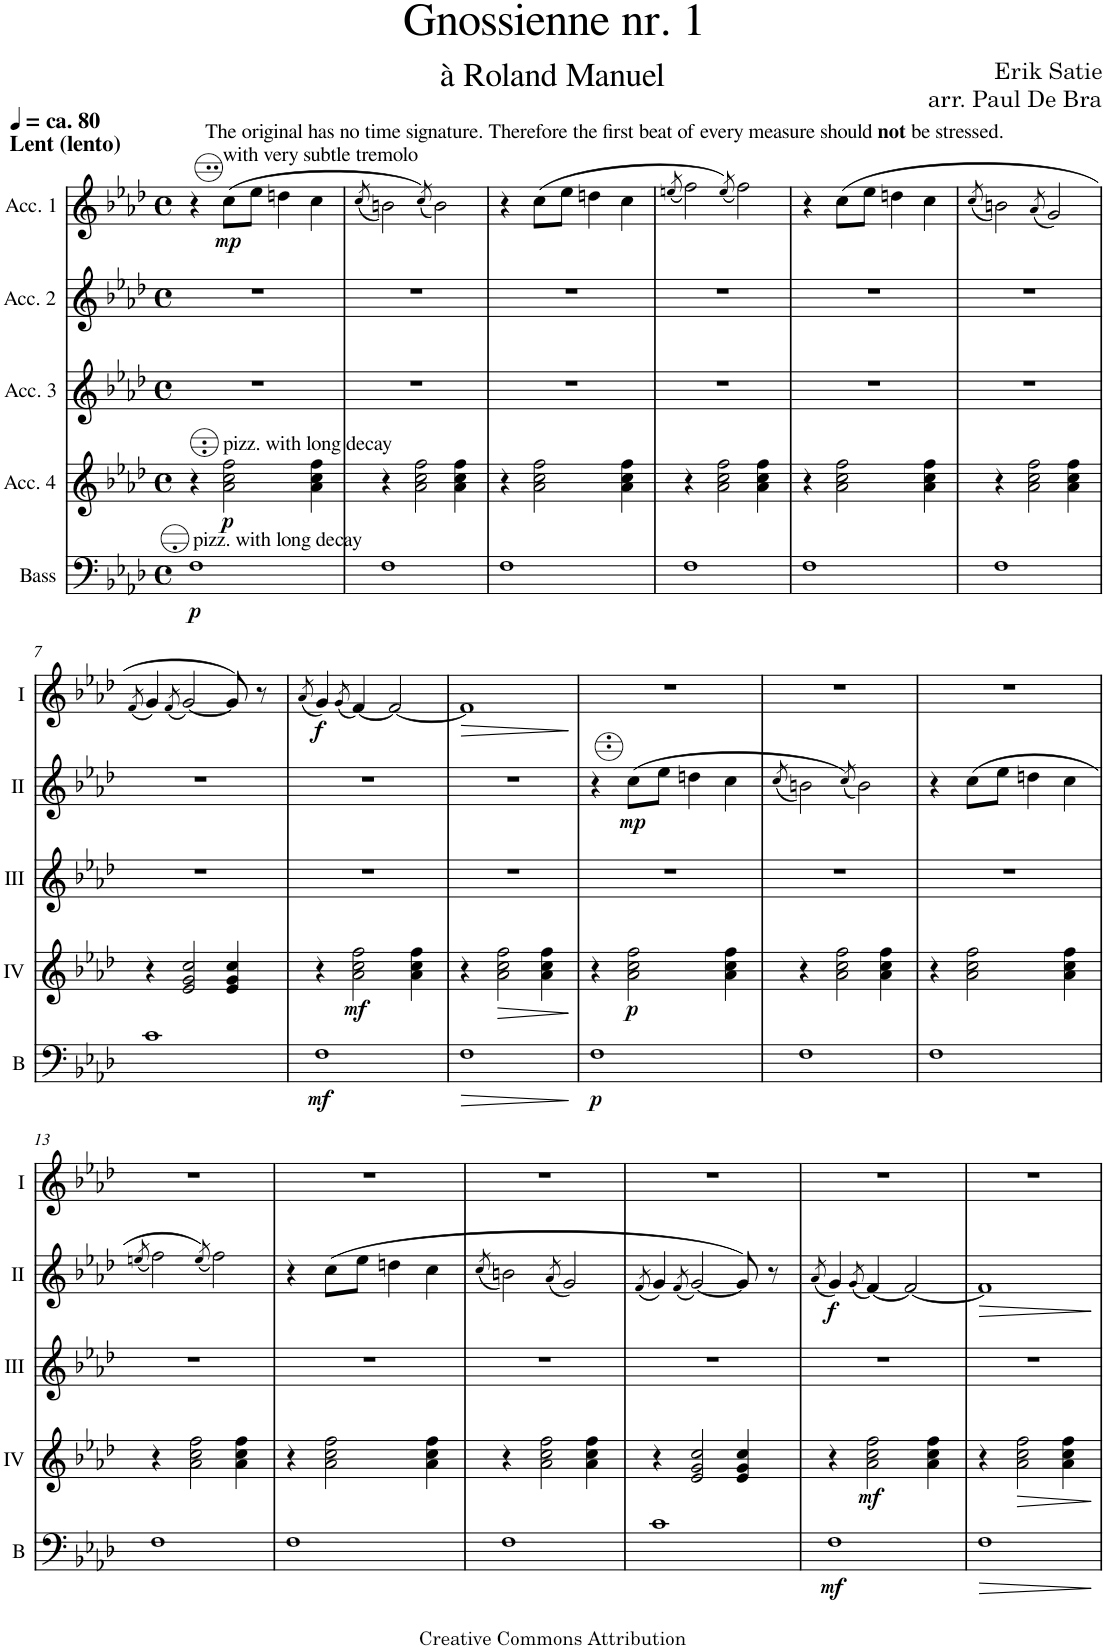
**kern	**dynam	**kern	**dynam	**kern	**kern	**dynam	**kern	**dynam
*part5	*part5	*part4	*part4	*part3	*part2	*part2	*part1	*part1
*staff5	*staff5	*staff4	*staff4	*staff3	*staff2	*staff2	*staff1	*staff1
*I"Bass	*	*I"Acc. 4	*	*I"Acc. 3	*I"Acc. 2	*	*I"Acc. 1	*
*I'B	*	*	*	*	*	*	*	*
*clefF4	*	*clefG2	*	*clefG2	*clefG2	*	*clefG2	*
*Trd7c12	*	*Trd7c12	*	*Trd7c12	*	*	*	*
*k[b-e-a-d-]	*	*k[b-e-a-d-]	*	*k[b-e-a-d-]	*k[b-e-a-d-]	*	*k[b-e-a-d-]	*
*M4/4	*	*M4/4	*	*M4/4	*M4/4	*	*M4/4	*
*met(c)	*	*met(c)	*	*met(c)	*met(c)	*	*met(c)	*
=1	=1	=1	=1	=1	=1	=1	=1	=1
!	!	!	!	!	!	!	!LO:TX:a:B:t=Lent (lento)	!
!	!	!	!	!	!	!	!LO:TX:a:t=The original has no time signature. Therefore the first beat of every measure should	!
!	!	!	!	!	!	!	!LO:TX:a:B:t=not	!
!	!	!	!	!	!	!	!LO:TX:a:t=be stressed.	!
!	!	!	!	!	!	!	!LO:TX:a:B:t=ca. 80	!
!LO:TX:a:t=pizz. with long decay	!	!	!	!	!	!	!	!
!	!LO:DY:b	!	!	!	!	!	!	!
1F	p	4r	.	1r	1r	.	4r	.
!	!	!	!	!	!	!	!LO:TX:a:t=with very subtle tremolo	!
!	!	!LO:TX:a:t=pizz. with long decay	!	!	!	!	!	!
!	!	!	!LO:DY:b	!	!	!	!	!LO:DY:b
.	.	2a-\ 2cc\ 2ff\	p	.	.	.	(8cc\L	mp
.	.	.	.	.	.	.	8ee-\J	.
.	.	.	.	.	.	.	4ddn\	.
.	.	4a-\ 4cc\ 4ff\	.	.	.	.	4cc\	.
=2	=2	=2	=2	=2	=2	=2	=2	=2
.	.	.	.	.	.	.	(8qcc/	.
1F	.	4r	.	1r	1r	.	2bn\)	.
.	.	2a-\ 2cc\ 2ff\	.	.	.	.	.	.
.	.	.	.	.	.	.	(8qcc/)	.
.	.	.	.	.	.	.	2b\)	.
.	.	4a-\ 4cc\ 4ff\	.	.	.	.	.	.
=3	=3	=3	=3	=3	=3	=3	=3	=3
1F	.	4r	.	1r	1r	.	4r	.
.	.	2a-\ 2cc\ 2ff\	.	.	.	.	(8cc\L	.
.	.	.	.	.	.	.	8ee-\J	.
.	.	.	.	.	.	.	4ddn\	.
.	.	4a-\ 4cc\ 4ff\	.	.	.	.	4cc\	.
=4	=4	=4	=4	=4	=4	=4	=4	=4
.	.	.	.	.	.	.	(8qeen/	.
1F	.	4r	.	1r	1r	.	2ff\)	.
.	.	2a-\ 2cc\ 2ff\	.	.	.	.	.	.
.	.	.	.	.	.	.	(8qee/)	.
.	.	.	.	.	.	.	2ff\)	.
.	.	4a-\ 4cc\ 4ff\	.	.	.	.	.	.
=5	=5	=5	=5	=5	=5	=5	=5	=5
1F	.	4r	.	1r	1r	.	4r	.
.	.	2a-\ 2cc\ 2ff\	.	.	.	.	(8cc\L	.
.	.	.	.	.	.	.	8ee-\J	.
.	.	.	.	.	.	.	4ddn\	.
.	.	4a-\ 4cc\ 4ff\	.	.	.	.	4cc\	.
=6	=6	=6	=6	=6	=6	=6	=6	=6
.	.	.	.	.	.	.	(8qcc/	.
1F	.	4r	.	1r	1r	.	2bn\)	.
.	.	2a-\ 2cc\ 2ff\	.	.	.	.	.	.
.	.	.	.	.	.	.	(8qa-/	.
.	.	.	.	.	.	.	2g/)	.
.	.	4a-\ 4cc\ 4ff\	.	.	.	.	.	.
!!LO:LB:g=z
=7	=7	=7	=7	=7	=7	=7	=7	=7
.	.	.	.	.	.	.	(8qf/	.
1c	.	4r	.	1r	1r	.	4g/)	.
.	.	.	.	.	.	.	(8qf/	.
.	.	2e-/ 2g/ 2cc/	.	.	.	.	[2g/)	.
.	.	4e-/ 4g/ 4cc/	.	.	.	.	8g/])	.
.	.	.	.	.	.	.	8r	.
=8	=8	=8	=8	=8	=8	=8	=8	=8
.	.	.	.	.	.	.	(8qa-/	.
!	!LO:DY:b	!	!	!	!	!	!	!LO:DY:b
1F	mf	4r	.	1r	1r	.	4g/)	f
.	.	.	.	.	.	.	(8qg/	.
!	!	!	!LO:DY:b	!	!	!	!	!
.	.	2a-\ 2cc\ 2ff\	mf	.	.	.	[4f/)	.
.	.	.	.	.	.	.	2f/_	.
.	.	4a-\ 4cc\ 4ff\	.	.	.	.	.	.
=9	=9	=9	=9	=9	=9	=9	=9	=9
!	!LO:HP:b	!	!	!	!	!	!	!LO:HP:b
1F	>	4r	.	1r	1r	.	1f]	>
!	!	!	!LO:HP:b	!	!	!	!	!
.	.	2a-\ 2cc\ 2ff\	>	.	.	.	.	.
.	.	4a-\ 4cc\ 4ff\	.	.	.	.	.	.
.	]	.	]	.	.	.	.	]
=10	=10	=10	=10	=10	=10	=10	=10	=10
!	!LO:DY:b	!	!	!	!	!	!	!
1F	p	4r	.	1r	4r	.	1r	.
!	!	!	!LO:DY:b	!	!	!LO:DY:b	!	!
.	.	2a-\ 2cc\ 2ff\	p	.	(8cc\L	mp	.	.
.	.	.	.	.	8ee-\J	.	.	.
.	.	.	.	.	4ddn\	.	.	.
.	.	4a-\ 4cc\ 4ff\	.	.	4cc\	.	.	.
=11	=11	=11	=11	=11	=11	=11	=11	=11
.	.	.	.	.	(8qcc/	.	.	.
1F	.	4r	.	1r	2bn\)	.	1r	.
.	.	2a-\ 2cc\ 2ff\	.	.	.	.	.	.
.	.	.	.	.	(8qcc/)	.	.	.
.	.	.	.	.	2b\)	.	.	.
.	.	4a-\ 4cc\ 4ff\	.	.	.	.	.	.
=12	=12	=12	=12	=12	=12	=12	=12	=12
1F	.	4r	.	1r	4r	.	1r	.
.	.	2a-\ 2cc\ 2ff\	.	.	(8cc\L	.	.	.
.	.	.	.	.	8ee-\J	.	.	.
.	.	.	.	.	4ddn\	.	.	.
.	.	4a-\ 4cc\ 4ff\	.	.	4cc\	.	.	.
!!LO:LB:g=z
=13	=13	=13	=13	=13	=13	=13	=13	=13
.	.	.	.	.	(8qeen/	.	.	.
1F	.	4r	.	1r	2ff\)	.	1r	.
.	.	2a-\ 2cc\ 2ff\	.	.	.	.	.	.
.	.	.	.	.	(8qee/)	.	.	.
.	.	.	.	.	2ff\)	.	.	.
.	.	4a-\ 4cc\ 4ff\	.	.	.	.	.	.
=14	=14	=14	=14	=14	=14	=14	=14	=14
1F	.	4r	.	1r	4r	.	1r	.
.	.	2a-\ 2cc\ 2ff\	.	.	(8cc\L	.	.	.
.	.	.	.	.	8ee-\J	.	.	.
.	.	.	.	.	4ddn\	.	.	.
.	.	4a-\ 4cc\ 4ff\	.	.	4cc\	.	.	.
=15	=15	=15	=15	=15	=15	=15	=15	=15
.	.	.	.	.	(8qcc/	.	.	.
1F	.	4r	.	1r	2bn\)	.	1r	.
.	.	2a-\ 2cc\ 2ff\	.	.	.	.	.	.
.	.	.	.	.	(8qa-/	.	.	.
.	.	.	.	.	2g/)	.	.	.
.	.	4a-\ 4cc\ 4ff\	.	.	.	.	.	.
=16	=16	=16	=16	=16	=16	=16	=16	=16
.	.	.	.	.	(8qf/	.	.	.
1c	.	4r	.	1r	4g/)	.	1r	.
.	.	.	.	.	(8qf/	.	.	.
.	.	2e-/ 2g/ 2cc/	.	.	[2g/)	.	.	.
.	.	4e-/ 4g/ 4cc/	.	.	8g/])	.	.	.
.	.	.	.	.	8r	.	.	.
=17	=17	=17	=17	=17	=17	=17	=17	=17
.	.	.	.	.	(8qa-/	.	.	.
!	!LO:DY:b	!	!	!	!	!LO:DY:b	!	!
1F	mf	4r	.	1r	4g/)	f	1r	.
.	.	.	.	.	(8qg/	.	.	.
!	!	!	!LO:DY:b	!	!	!	!	!
.	.	2a-\ 2cc\ 2ff\	mf	.	[4f/)	.	.	.
.	.	.	.	.	2f/_	.	.	.
.	.	4a-\ 4cc\ 4ff\	.	.	.	.	.	.
=18	=18	=18	=18	=18	=18	=18	=18	=18
!	!LO:HP:b	!	!	!	!	!LO:HP:b	!	!
1F	>	4r	.	1r	1f]	>	1r	.
!	!	!	!LO:HP:b	!	!	!	!	!
.	.	2a-\ 2cc\ 2ff\	>	.	.	.	.	.
.	.	4a-\ 4cc\ 4ff\	.	.	.	.	.	.
.	]	.	]	.	.	]	.	.
=	=	=	=	=	=	=	=	=
*-	*-	*-	*-	*-	*-	*-	*-	*-
